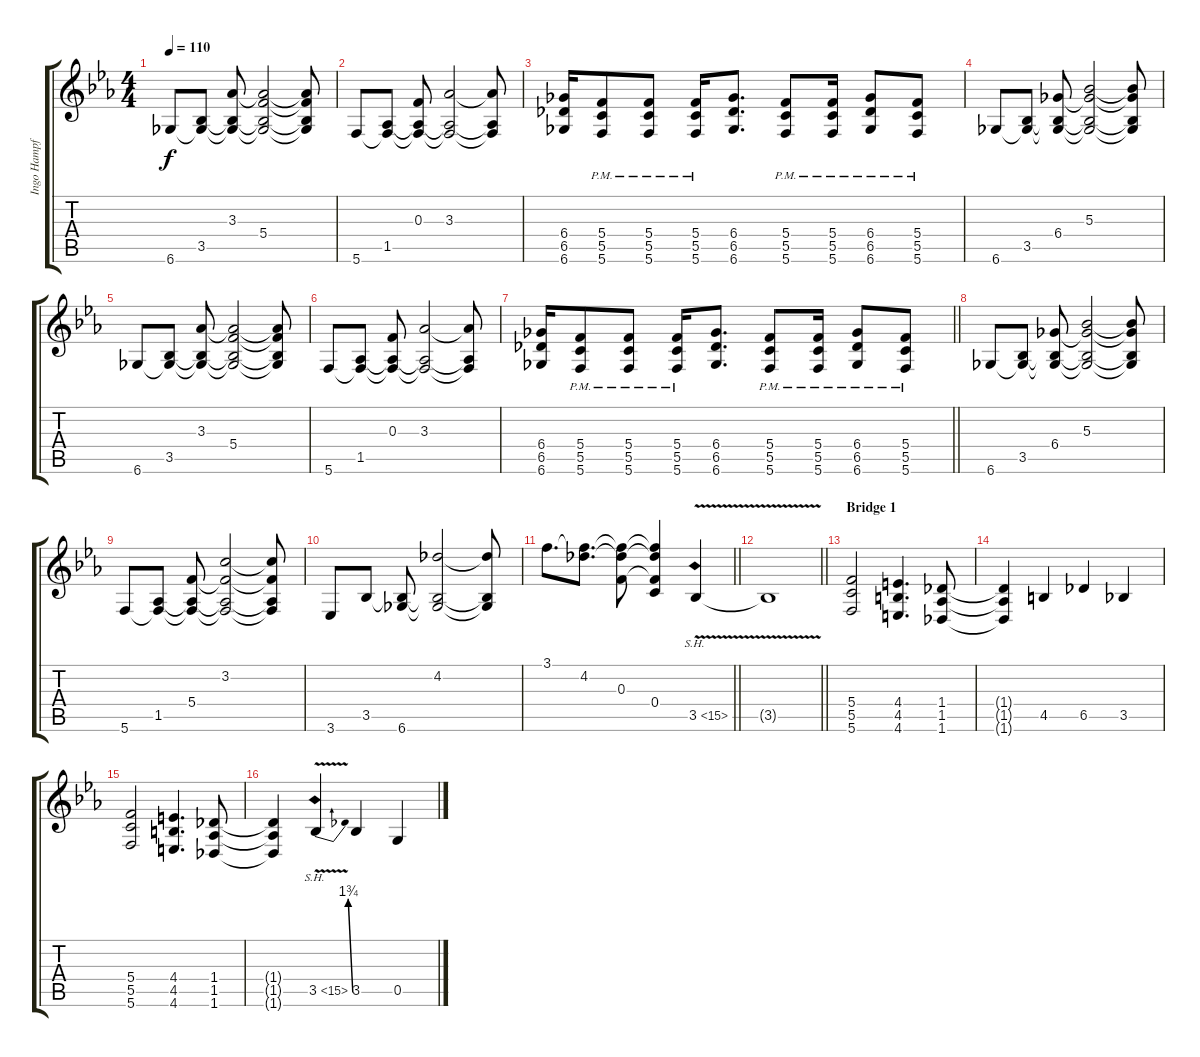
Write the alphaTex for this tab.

\track ("Ingo Hampf" "Ingo Hampf") {instrument overdrivenguitar}
\staff {score tabs}
\tuning (D4 A3 F3 C3 G2 C2) {hide}
\ts (4 4)
\tempo 110
\clef g2
\ks cminor
6.6.8{dy f} (3.5 6.6{t}).8 (3.3 3.5{t} 6.6{t}).8 (3.3{t} 5.4 3.5{t} 6.6{t}).2 (3.3{t} 5.4{t} 3.5{t} 6.6{t}).8 |
5.6.8 (1.5 5.6{t}).8 (0.3 1.5{t} 5.6{t}).8 (3.3 1.5{t} 5.6{t}).2 (3.3{t} 1.5{t} 5.6{t}).8 |
(6.4 6.5 6.6).16 (5.4{pm} 5.5{pm} 5.6{pm}).8 (5.4{pm} 5.5{pm} 5.6{pm}).8 (5.4{pm} 5.5{pm} 5.6{pm}).16 (6.4 6.5 6.6).8{d} (5.4{pm} 5.5{pm} 5.6{pm}).8 (5.4{pm} 5.5{pm} 5.6{pm}).16 (6.4{pm} 6.5{pm} 6.6{pm}).8 (5.4{pm} 5.5{pm} 5.6{pm}).8 |
6.6.8 (3.5 6.6{t}).8 (6.4 3.5{t} 6.6{t}).8 (5.3 6.4{t} 3.5{t} 6.6{t}).2 (5.3{t} 6.4{t} 3.5{t} 6.6{t}).8 |
6.6.8 (3.5 6.6{t}).8 (3.3 3.5{t} 6.6{t}).8 (3.3{t} 5.4 3.5{t} 6.6{t}).2 (3.3{t} 5.4{t} 3.5{t} 6.6{t}).8 |
5.6.8 (1.5 5.6{t}).8 (0.3 1.5{t} 5.6{t}).8 (3.3 1.5{t} 5.6{t}).2 (3.3{t} 1.5{t} 5.6{t}).8 |
\barLineRight lightlight
(6.4 6.5 6.6).16 (5.4{pm} 5.5{pm} 5.6{pm}).8 (5.4{pm} 5.5{pm} 5.6{pm}).8 (5.4{pm} 5.5{pm} 5.6{pm}).16 (6.4 6.5 6.6).8{d} (5.4{pm} 5.5{pm} 5.6{pm}).8 (5.4{pm} 5.5{pm} 5.6{pm}).16 (6.4{pm} 6.5{pm} 6.6{pm}).8 (5.4{pm} 5.5{pm} 5.6{pm}).8 |
6.6.8 (3.5 6.6{t}).8 (6.4 3.5{t} 6.6{t}).8 (5.3 6.4{t} 3.5{t} 6.6{t}).2 (5.3{t} 6.4{t} 3.5{t} 6.6{t}).8 |
5.6.8 (1.5 5.6{t}).8 (5.4 1.5{t} 5.6{t}).8 (3.2 5.4{t} 1.5{t} 5.6{t}).2 (3.2{t} 5.4{t} 1.5{t} 5.6{t}).8 |
3.6.8 3.5.8 (3.5{t} 6.6).8 (4.2 3.5{t} 6.6{t}).2 (4.2{t} 3.5{t} 6.6{t}).8 |
\barLineRight lightlight
3.1.8{d} (3.1{t} 4.2).8{d} (3.1{t} 4.2{t} 0.3).8 (3.1{t} 4.2{t} 0.3{t} 0.4).4 3.5{sh 12 v}.4 |
\barLineRight lightlight
3.5{t}.1 |
\section ("" "Bridge 1")
(5.4 5.5 5.6).2 (4.4 4.5 4.6).4{d} (1.4 1.5 1.6).8 |
(1.4{t} 1.5{t} 1.6{t}).4 4.5.4 6.5.4 3.5.4 |
(5.4 5.5 5.6).2 (4.4 4.5 4.6).4{d} (1.4 1.5 1.6).8 |
(1.4{t} 1.5{t} 1.6{t}).4 3.5{be (bend 0 0 60 7) sh 12 v}.4 3.5.4 0.5.4
